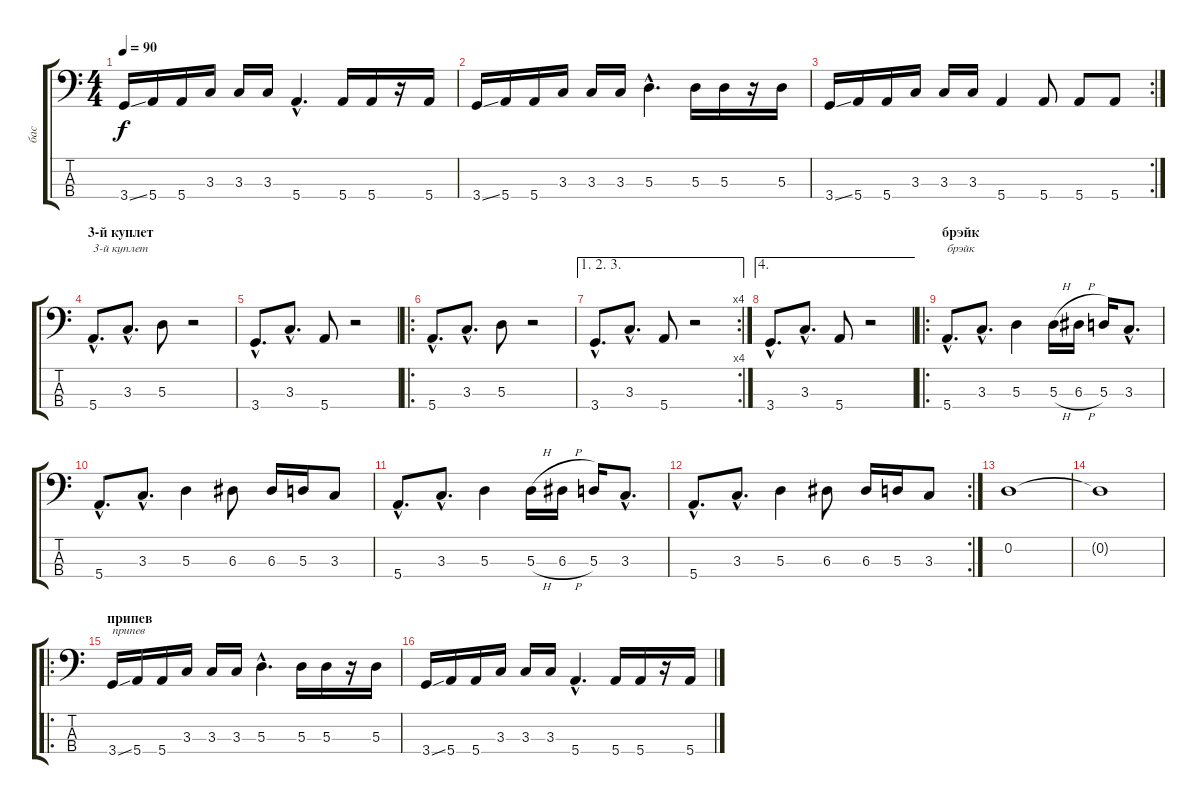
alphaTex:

\track ("бас" "бас") {instrument electricbasspick}
\staff {score tabs}
\tuning (G2 D2 A1 E1) {hide}
\ts (4 4)
\tempo 90
\clef f4
\ks c
3.4{ss}.16{dy f} 5.4.16 5.4.16 3.3.16 3.3.16 3.3.16 5.4{hac}.4{d} 5.4.16 5.4.16 r.16 5.4.16 |
3.4{ss}.16 5.4.16 5.4.16 3.3.16 3.3.16 3.3.16 5.3{hac}.4{d} 5.3.16 5.3.16 r.16 5.3.16 |
\rc 2
3.4{ss}.16 5.4.16 5.4.16 3.3.16 3.3.16 3.3.16 5.4.4 5.4.8 5.4.8 5.4.8 |
\section ("" "3-й куплет")
5.4{hac}.8{d txt "3-й куплет"} 3.3{hac}.8{d} 5.3.8 r.2 |
3.4{hac}.8{d} 3.3{hac}.8{d} 5.4.8 r.2 |
\ro
5.4{hac}.8{d} 3.3{hac}.8{d} 5.3.8 r.2 |
\ae (1 2 3)
\rc 4
3.4{hac}.8{d} 3.3{hac}.8{d} 5.4.8 r.2 |
\ae 4
3.4{hac}.8{d} 3.3{hac}.8{d} 5.4.8 r.2 |
\ro
\section ("" "брэйк")
5.4{hac}.8{d txt "брэйк"} 3.3{hac}.8{d} 5.3.4 5.3{h}.16 6.3{h}.16 5.3.16 3.3{hac}.8{d} |
5.4{hac}.8{d} 3.3{hac}.8{d} 5.3.4 6.3.8 6.3.16 5.3.16 3.3.8 |
5.4{hac}.8{d} 3.3{hac}.8{d} 5.3.4 5.3{h}.16 6.3{h}.16 5.3.16 3.3{hac}.8{d} |
\rc 2
5.4{hac}.8{d} 3.3{hac}.8{d} 5.3.4 6.3.8 6.3.16 5.3.16 3.3.8 |
0.2.1 |
0.2{t}.1 |
\ro
\section ("" "припев")
3.4{ss}.16{txt "припев"} 5.4.16 5.4.16 3.3.16 3.3.16 3.3.16 5.3{hac}.4{d} 5.3.16 5.3.16 r.16 5.3.16 |
3.4{ss}.16 5.4.16 5.4.16 3.3.16 3.3.16 3.3.16 5.4{hac}.4{d} 5.4.16 5.4.16 r.16 5.4.16
